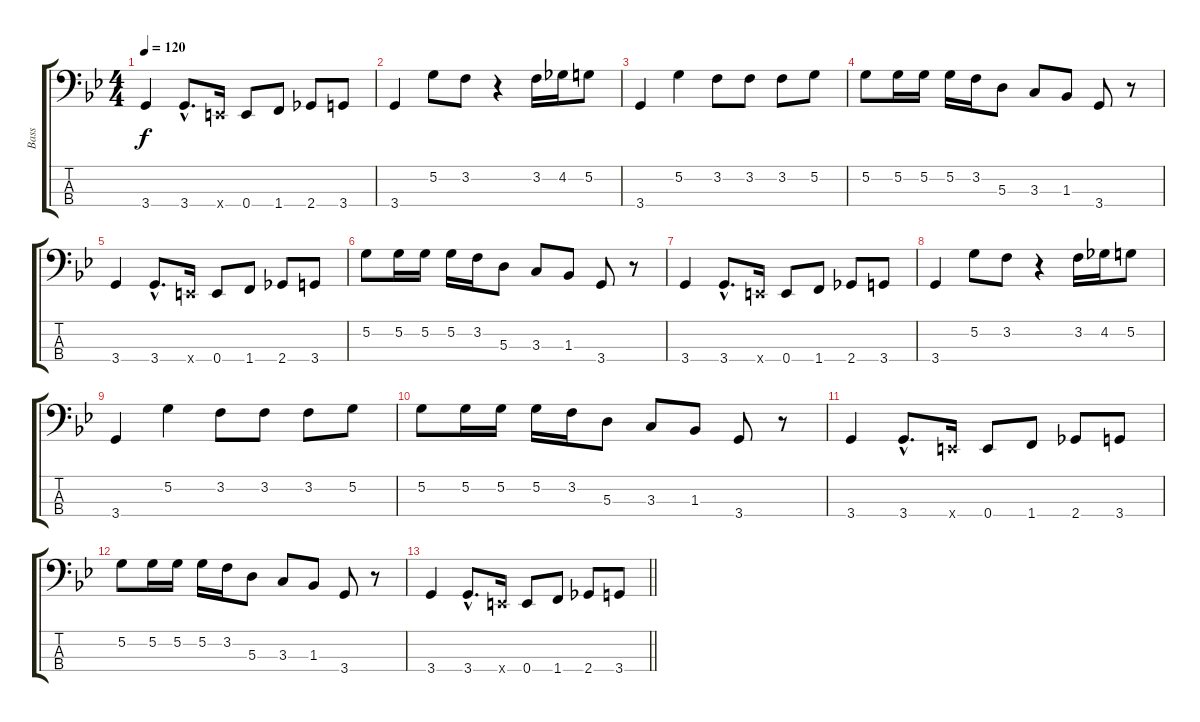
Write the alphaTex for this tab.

\track ("Bass" "Bass") {instrument synthbass1}
\staff {score tabs}
\tuning (G2 D2 A1 E1) {hide}
\ts (4 4)
\tempo 120
\clef f4
\ks bb
3.4.4{dy f} 3.4{hac}.8{d} 0.4{x}.16 0.4.8 1.4.8 2.4.8 3.4.8 |
3.4.4 5.2.8 3.2.8 r.4 3.2.16 4.2.16 5.2.8 |
3.4.4 5.2.4 3.2.8 3.2.8 3.2.8 5.2.8 |
5.2.8 5.2.16 5.2.16 5.2.16 3.2.16 5.3.8 3.3.8 1.3.8 3.4.8 r.8 |
3.4.4 3.4{hac}.8{d} 0.4{x}.16 0.4.8 1.4.8 2.4.8 3.4.8 |
5.2.8 5.2.16 5.2.16 5.2.16 3.2.16 5.3.8 3.3.8 1.3.8 3.4.8 r.8 |
3.4.4 3.4{hac}.8{d} 0.4{x}.16 0.4.8 1.4.8 2.4.8 3.4.8 |
3.4.4 5.2.8 3.2.8 r.4 3.2.16 4.2.16 5.2.8 |
3.4.4 5.2.4 3.2.8 3.2.8 3.2.8 5.2.8 |
5.2.8 5.2.16 5.2.16 5.2.16 3.2.16 5.3.8 3.3.8 1.3.8 3.4.8 r.8 |
3.4.4 3.4{hac}.8{d} 0.4{x}.16 0.4.8 1.4.8 2.4.8 3.4.8 |
5.2.8 5.2.16 5.2.16 5.2.16 3.2.16 5.3.8 3.3.8 1.3.8 3.4.8 r.8 |
\barLineRight lightlight
3.4.4 3.4{hac}.8{d} 0.4{x}.16 0.4.8 1.4.8 2.4.8 3.4.8
